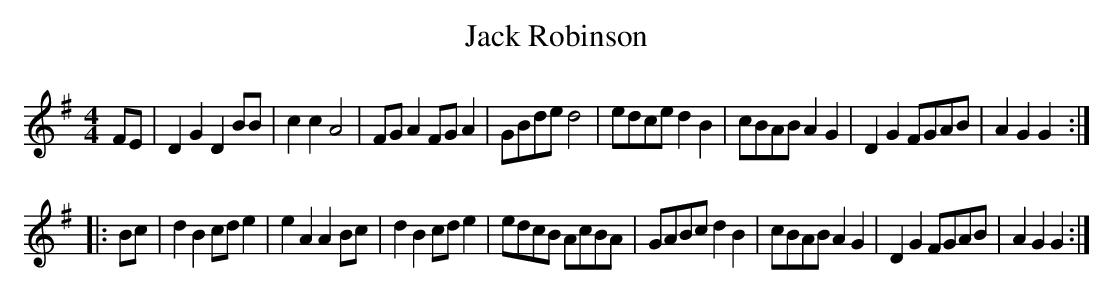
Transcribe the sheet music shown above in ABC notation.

X:1
T:Jack Robinson
M:4/4
L:1/8
K:G
FE |\
D2G2 D2BB | c2c2 A4   | FGA2 FGA2 | GBde d4 |\
edce d2B2 | cBAB A2G2 | D2G2 FGAB | A2G2 G2 :|
|: Bc |\
d2B2 cde2 | e2A2 A2Bc | d2B2 cde2 | edcB AcBA |\
GABc d2B2 | cBAB A2G2 | D2G2 FGAB | A2G2 G2 :|
